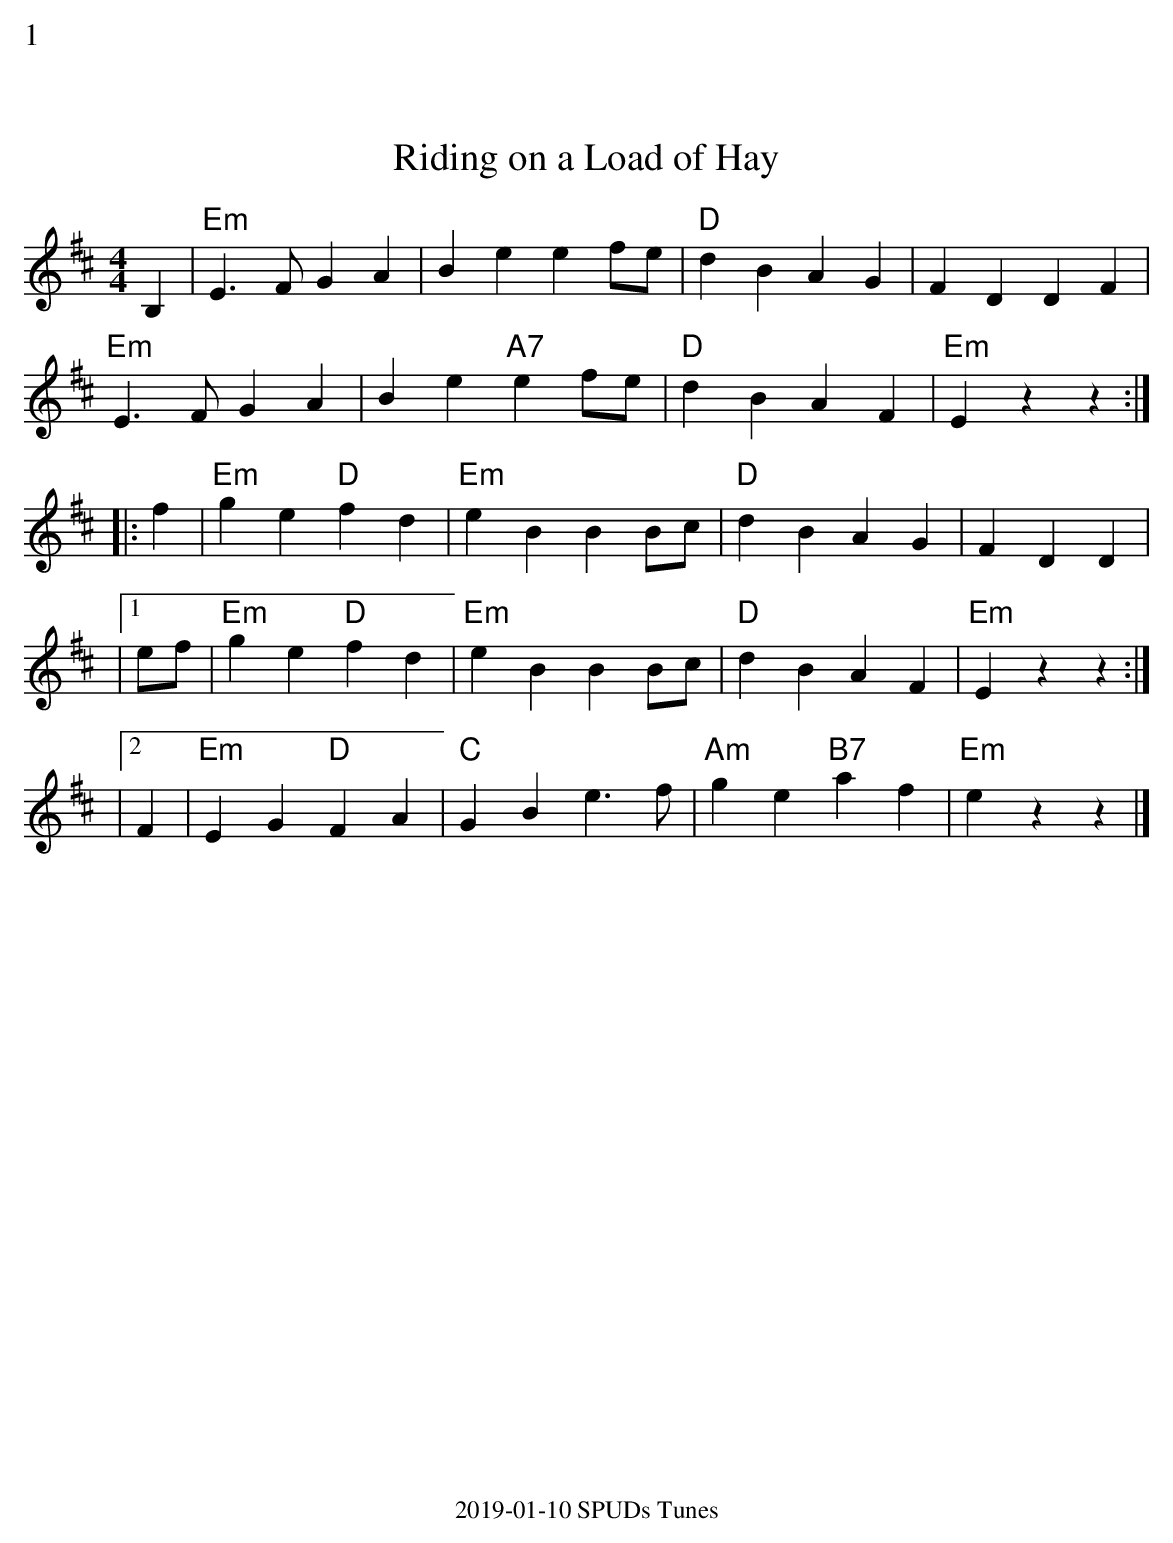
X:1
%%text 1
T: Riding on a Load of Hay
M: 4/4
K: Edor
B,2|"Em" E3FG2A2 | B2e2e2fe |"D" d2B2A2G2 | F2D2D2F2 |
"Em"E3F G2A2 | B2e2 "A7"e2fe | "D"d2B2A2F2 | "Em"E2z2z2 :|
|:f2 | "Em"g2e2 "D"f2d2 |"Em" e2B2 B2Bc |"D" d2B2 A2G2 | F2D2 D2|
|1 ef| "Em"g2e2 "D"f2d2 |"Em" e2B2 B2Bc| "D"d2B2 A2F2 | "Em"E2z2z2 :|
|2F2|"Em"E2G2"D"F2A2|"C"G2B2e3f|"Am"g2e2"B7"a2f2|"Em"e2z2z2|]
